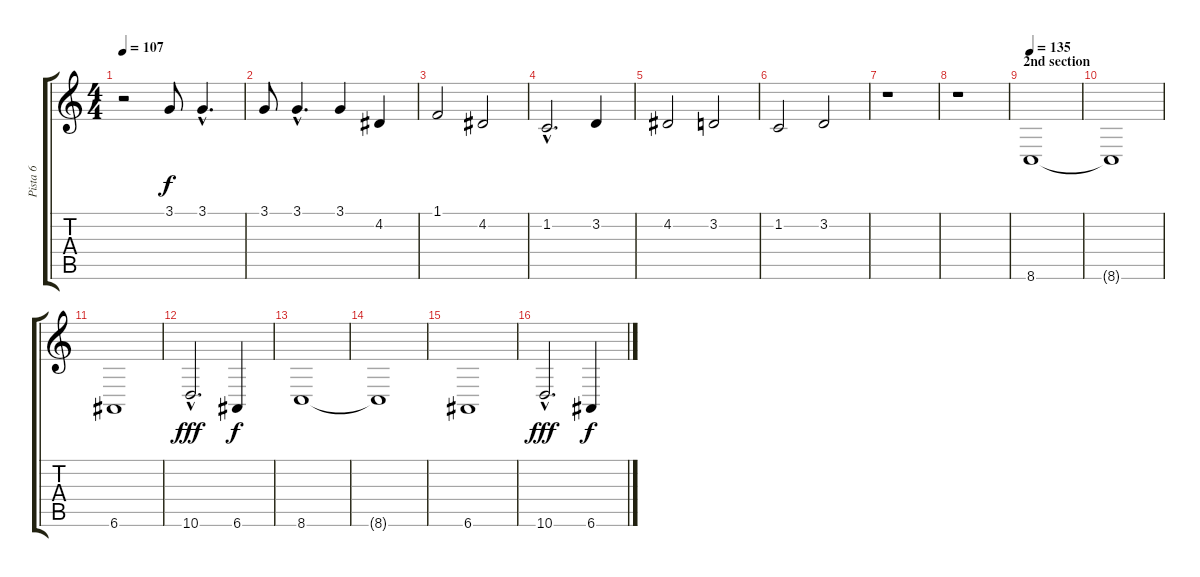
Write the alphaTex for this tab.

\track ("Pista 6" "Pista 6") {instrument choiraahs}
\staff {score tabs}
\tuning (E4 B3 G3 D3 A2 E2) {hide}
\ts (4 4)
\tempo 107
\clef g2
\ks c
r.2{dy f volume 14 instrument synthvoice} 3.1.8 3.1{hac}.4{d} |
3.1.8 3.1{hac}.4{d} 3.1.4 4.2.4 |
1.1.2 4.2.2 |
1.2{hac}.2{d} 3.2.4 |
4.2.2 3.2.2 |
1.2.2 3.2.2 |
r.1 |
r.1 |
\section ("" "2nd section")
\tempo 135
8.6.1{volume 16} |
8.6{t}.1 |
6.6.1 |
10.6{hac}.2{d dy fff} 6.6.4{dy f} |
8.6.1 |
8.6{t}.1 |
6.6.1 |
10.6{hac}.2{d dy fff} 6.6.4{dy f}
